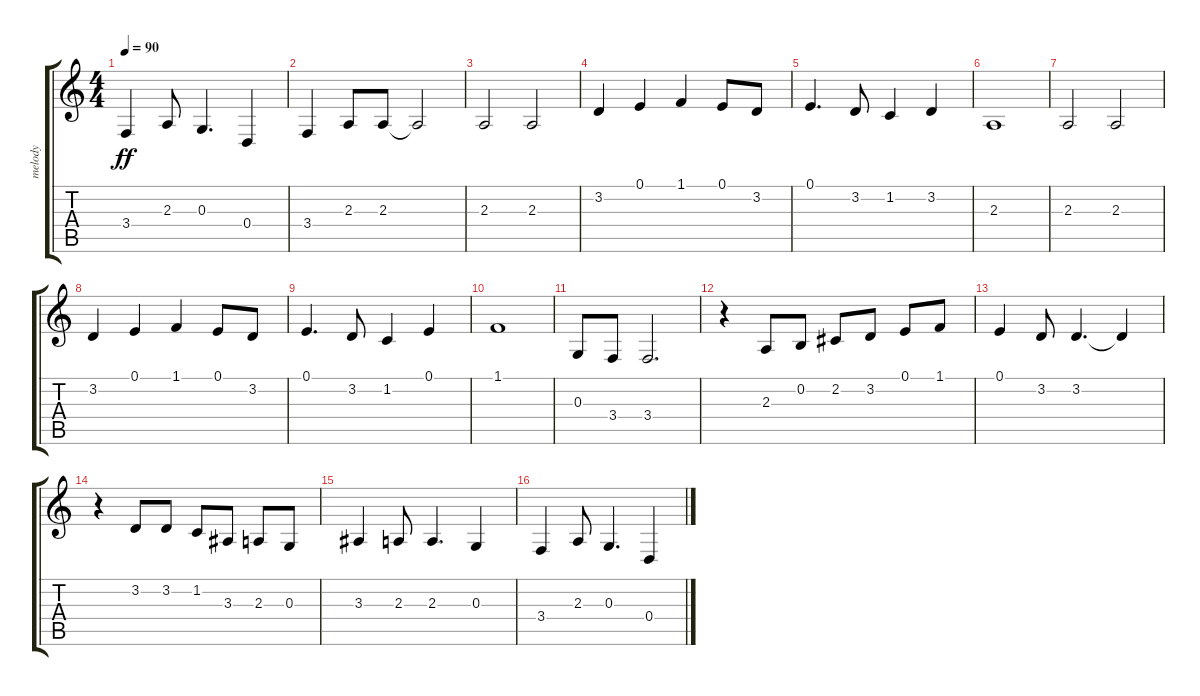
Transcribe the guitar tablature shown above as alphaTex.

\track ("melody" "melody") {instrument drawbarorgan}
\staff {score tabs}
\tuning (E4 B3 G3 D3 A2 E2) {hide}
\ts (4 4)
\tempo 90
\clef g2
\ks c
3.4.4{dy ff} 2.3.8 0.3.4{d} 0.4.4 |
3.4.4 2.3.8 2.3.8 2.3{t}.2 |
2.3.2 2.3.2 |
3.2.4 0.1.4 1.1.4 0.1.8 3.2.8 |
0.1.4{d} 3.2.8 1.2.4 3.2.4 |
2.3.1 |
2.3.2 2.3.2 |
3.2.4 0.1.4 1.1.4 0.1.8 3.2.8 |
0.1.4{d} 3.2.8 1.2.4 0.1.4 |
1.1.1 |
0.3.8 3.4.8 3.4.2{d} |
r.4 2.3.8 0.2.8 2.2.8 3.2.8 0.1.8 1.1.8 |
0.1.4 3.2.8 3.2.4{d} 3.2{t}.4 |
r.4 3.2.8 3.2.8 1.2.8 3.3.8 2.3.8 0.3.8 |
3.3.4 2.3.8 2.3.4{d} 0.3.4 |
3.4.4 2.3.8 0.3.4{d} 0.4.4
